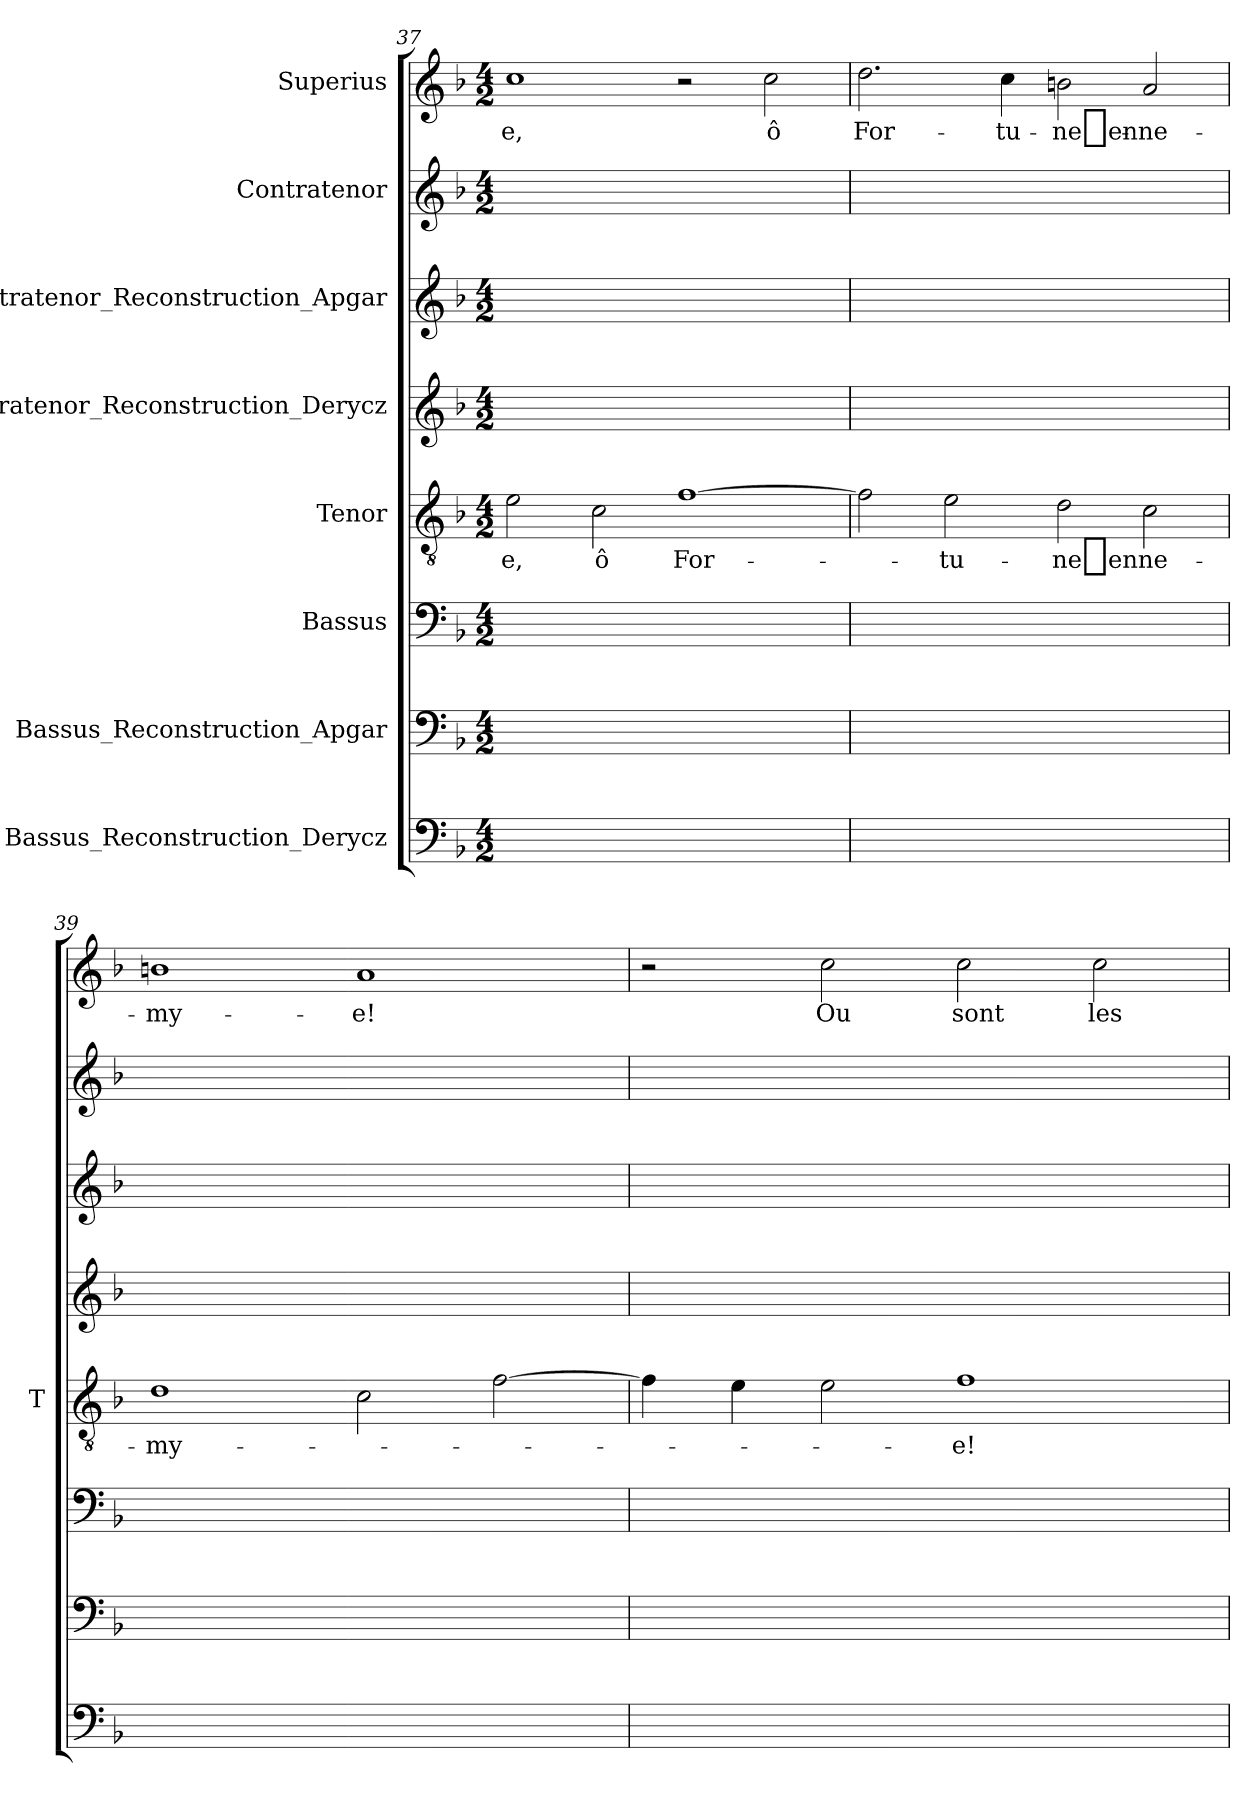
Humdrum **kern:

**kern	**kern	**kern	**kern	**text	**kern	**kern	**kern	**kern	**text
*part8	*part7	*part6	*part5	*part5	*part4	*part3	*part2	*part1	*part1
*staff8	*staff7	*staff6	*staff5	*staff5	*staff4	*staff3	*staff2	*staff1	*staff1
*I"Bassus_Reconstruction_Derycz	*I"Bassus_Reconstruction_Apgar	*I"Bassus	*I"Tenor	*	*I"Contratenor_Reconstruction_Derycz	*I"Contratenor_Reconstruction_Apgar	*I"Contratenor	*I"Superius	*
*	*	*	*I'T	*	*	*	*	*	*
*clefF4	*clefF4	*clefF4	*clefGv2	*	*clefG2	*clefG2	*clefG2	*clefG2	*
*k[b-]	*k[b-]	*k[b-]	*k[b-]	*	*k[b-]	*k[b-]	*k[b-]	*k[b-]	*
*M4/2	*M4/2	*M4/2	*M4/2	*	*M4/2	*M4/2	*M4/2	*M4/2	*
=37	=37	=37	=37	=37	=37	=37	=37	=37	=37
0ryy	0ryy	0ryy	2e	-e,	0ryy	0ryy	0ryy	1cc	-e,
.	.	.	2c	-ô	.	.	.	.	.
.	.	.	[1f	For-	.	.	.	2r	.
.	.	.	.	.	.	.	.	2cc	-ô
=38	=38	=38	=38	=38	=38	=38	=38	=38	=38
0ryy	0ryy	0ryy	2f]	.	0ryy	0ryy	0ryy	2.dd	For-
.	.	.	2e	tu-	.	.	.	.	.
.	.	.	.	.	.	.	.	4cc	tu-
.	.	.	2d	-ne_en	.	.	.	2bn	ne_en-
.	.	.	2c	ne-	.	.	.	2a	ne-
=39	=39	=39	=39	=39	=39	=39	=39	=39	=39
0ryy	0ryy	0ryy	1d	my-	0ryy	0ryy	0ryy	1bn	my-
.	.	.	2c	.	.	.	.	1a	-e!
.	.	.	[2f	.	.	.	.	.	.
=40	=40	=40	=40	=40	=40	=40	=40	=40	=40
0ryy	0ryy	0ryy	4f]	.	0ryy	0ryy	0ryy	2r	.
.	.	.	4e	.	.	.	.	.	.
.	.	.	2e	.	.	.	.	2cc	-Ou
.	.	.	1f	-e!	.	.	.	2cc	-sont
.	.	.	.	.	.	.	.	2cc	-les
=	=	=	=	=	=	=	=	=	=
*-	*-	*-	*-	*-	*-	*-	*-	*-	*-
